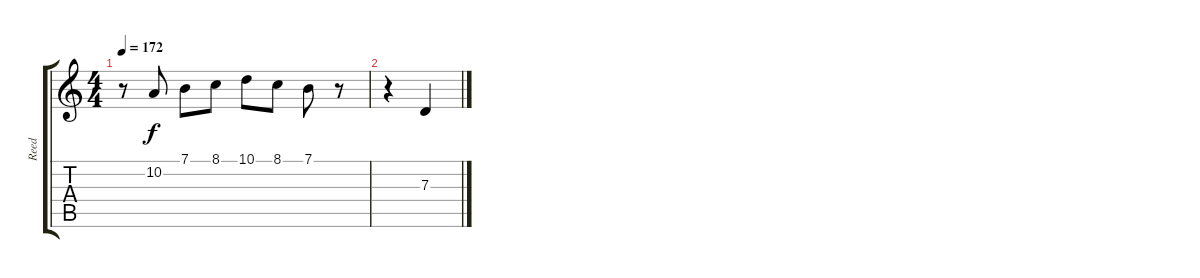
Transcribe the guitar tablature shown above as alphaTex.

\track ("Reed" "Reed") {instrument altosax}
\staff {score tabs}
\tuning (E4 B3 G3 D3 A2 E2) {hide}
\ts (4 4)
\tempo 172
\clef g2
\ks c
r.8{dy f} 10.2.8 7.1.8 8.1.8 10.1.8 8.1.8 7.1.8 r.8 |
r.4 7.3.4
